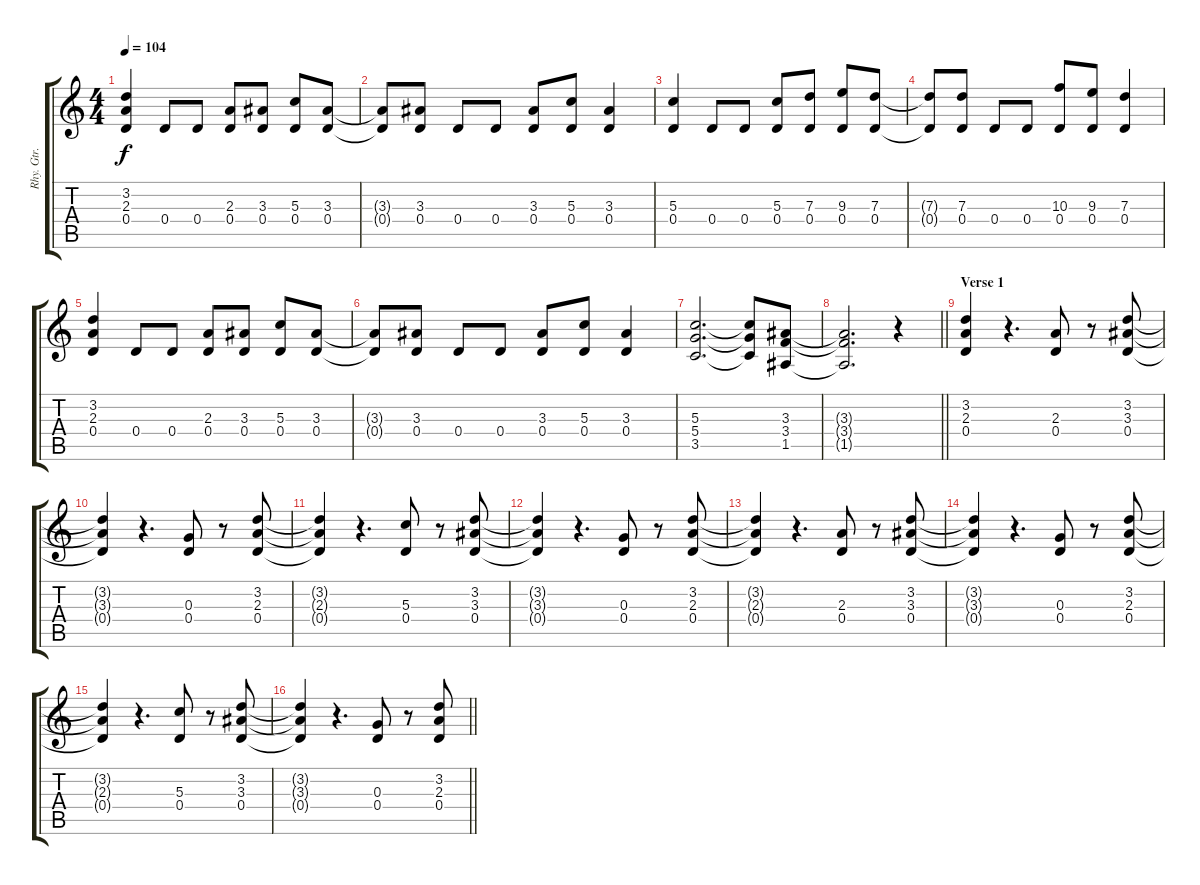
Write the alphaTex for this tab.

\track ("Rhy. Gtr. 2" "Rhy. Gtr. ") {instrument distortionguitar}
\staff {score tabs}
\tuning (E4 B3 G3 D3 A2 E2) {hide}
\ts (4 4)
\section ("" "")
\tempo 104
\clef g2
\ks c
(3.2 2.3 0.4).4{dy f} 0.4.8 0.4.8 (2.3 0.4).8 (3.3 0.4).8 (5.3 0.4).8 (3.3 0.4).8 |
(3.3{t} 0.4{t}).8 (3.3 0.4).8 0.4.8 0.4.8 (3.3 0.4).8 (5.3 0.4).8 (3.3 0.4).4 |
(5.3 0.4).4 0.4.8 0.4.8 (5.3 0.4).8 (7.3 0.4).8 (9.3 0.4).8 (7.3 0.4).8 |
(7.3{t} 0.4{t}).8 (7.3 0.4).8 0.4.8 0.4.8 (10.3 0.4).8 (9.3 0.4).8 (7.3 0.4).4 |
(3.2 2.3 0.4).4 0.4.8 0.4.8 (2.3 0.4).8 (3.3 0.4).8 (5.3 0.4).8 (3.3 0.4).8 |
(3.3{t} 0.4{t}).8 (3.3 0.4).8 0.4.8 0.4.8 (3.3 0.4).8 (5.3 0.4).8 (3.3 0.4).4 |
(5.3 5.4 3.5).2{d} (5.3{t} 5.4{t} 3.5{t}).8 (3.3 3.4 1.5).8 |
\barLineRight lightlight
(3.3{t} 3.4{t} 1.5{t}).2{d} r.4 |
\section ("" "Verse 1")
(3.2 2.3 0.4).4 r.4{d} (2.3 0.4).8 r.8 (3.2 3.3 0.4).8 |
(3.2{t} 3.3{t} 0.4{t}).4 r.4{d} (0.3 0.4).8 r.8 (3.2 2.3 0.4).8 |
(3.2{t} 2.3{t} 0.4{t}).4 r.4{d} (5.3 0.4).8 r.8 (3.2 3.3 0.4).8 |
(3.2{t} 3.3{t} 0.4{t}).4 r.4{d} (0.3 0.4).8 r.8 (3.2 2.3 0.4).8 |
(3.2{t} 2.3{t} 0.4{t}).4 r.4{d} (2.3 0.4).8 r.8 (3.2 3.3 0.4).8 |
(3.2{t} 3.3{t} 0.4{t}).4 r.4{d} (0.3 0.4).8 r.8 (3.2 2.3 0.4).8 |
(3.2{t} 2.3{t} 0.4{t}).4 r.4{d} (5.3 0.4).8 r.8 (3.2 3.3 0.4).8 |
\barLineRight lightlight
(3.2{t} 3.3{t} 0.4{t}).4 r.4{d} (0.3 0.4).8 r.8 (3.2 2.3 0.4).8
